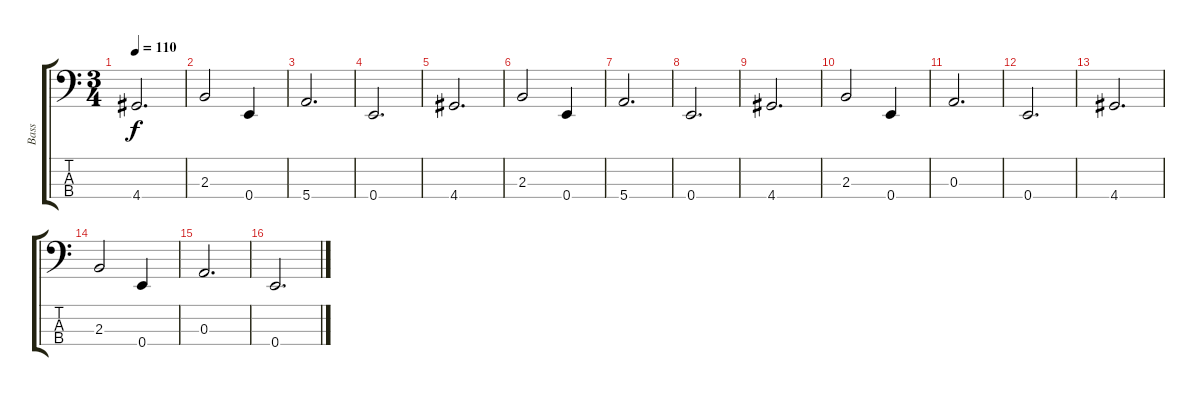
\track ("Bass" "Bass") {instrument electricbasspick}
\staff {score tabs}
\tuning (G2 D2 A1 E1) {hide}
\ts (3 4)
\tempo 110
\clef f4
\ks c
4.4.2{d dy f} |
2.3.2 0.4.4 |
5.4.2{d} |
0.4.2{d} |
4.4.2{d} |
2.3.2 0.4.4 |
5.4.2{d} |
0.4.2{d} |
4.4.2{d} |
2.3.2 0.4.4 |
0.3.2{d} |
0.4.2{d} |
4.4.2{d} |
2.3.2 0.4.4 |
0.3.2{d} |
0.4.2{d}
